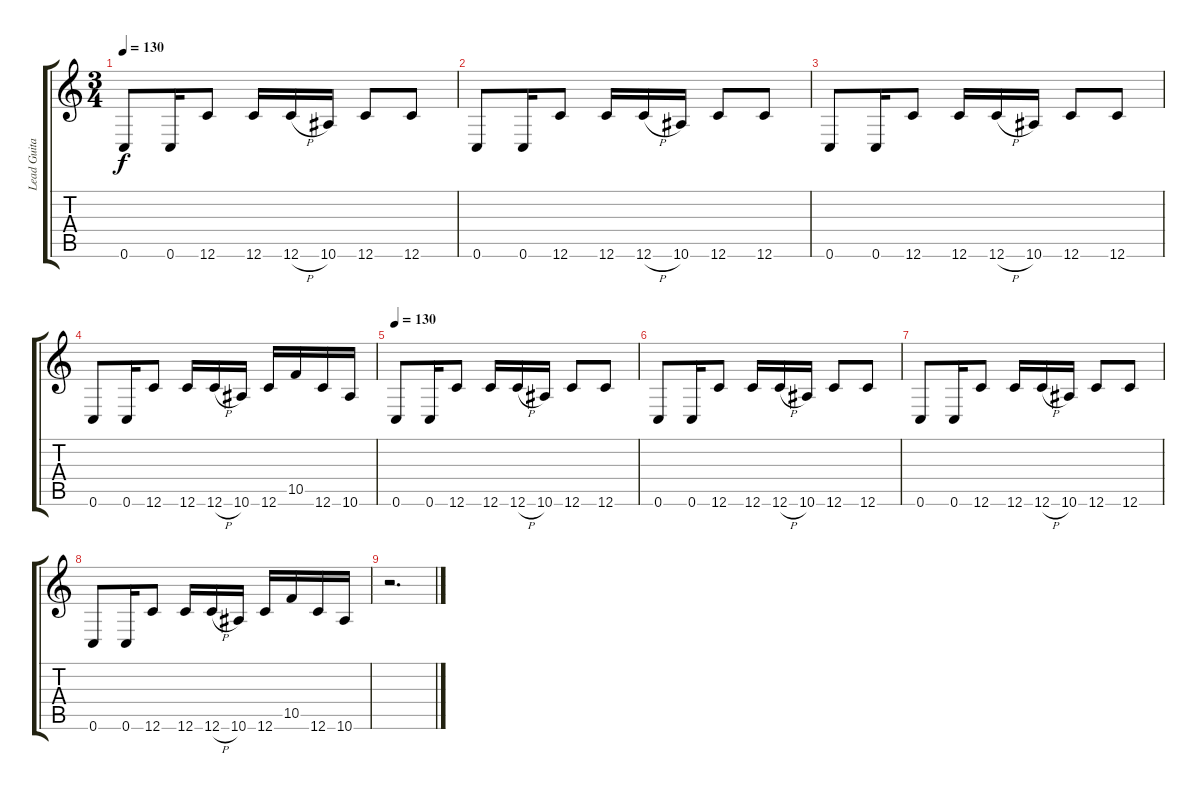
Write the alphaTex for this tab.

\track ("Lead Guitar" "Lead Guita") {instrument distortionguitar}
\staff {score tabs}
\tuning (D4 A3 F3 C3 G2 C2) {hide}
\ts (3 4)
\tempo 130
\clef g2
\ks c
0.6.8{dy f} 0.6.16 12.6.8 12.6.16 12.6{h}.16 10.6.16 12.6.8 12.6.8 |
0.6.8 0.6.16 12.6.8 12.6.16 12.6{h}.16 10.6.16 12.6.8 12.6.8 |
0.6.8 0.6.16 12.6.8 12.6.16 12.6{h}.16 10.6.16 12.6.8 12.6.8 |
0.6.8 0.6.16 12.6.8 12.6.16 12.6{h}.16 10.6.16 12.6.16 10.5.16 12.6.16 10.6.16 |
\tempo 130
0.6.8 0.6.16 12.6.8 12.6.16 12.6{h}.16 10.6.16 12.6.8 12.6.8 |
0.6.8 0.6.16 12.6.8 12.6.16 12.6{h}.16 10.6.16 12.6.8 12.6.8 |
0.6.8 0.6.16 12.6.8 12.6.16 12.6{h}.16 10.6.16 12.6.8 12.6.8 |
0.6.8 0.6.16 12.6.8 12.6.16 12.6{h}.16 10.6.16 12.6.16 10.5.16 12.6.16 10.6.16 |
r.2{d}
